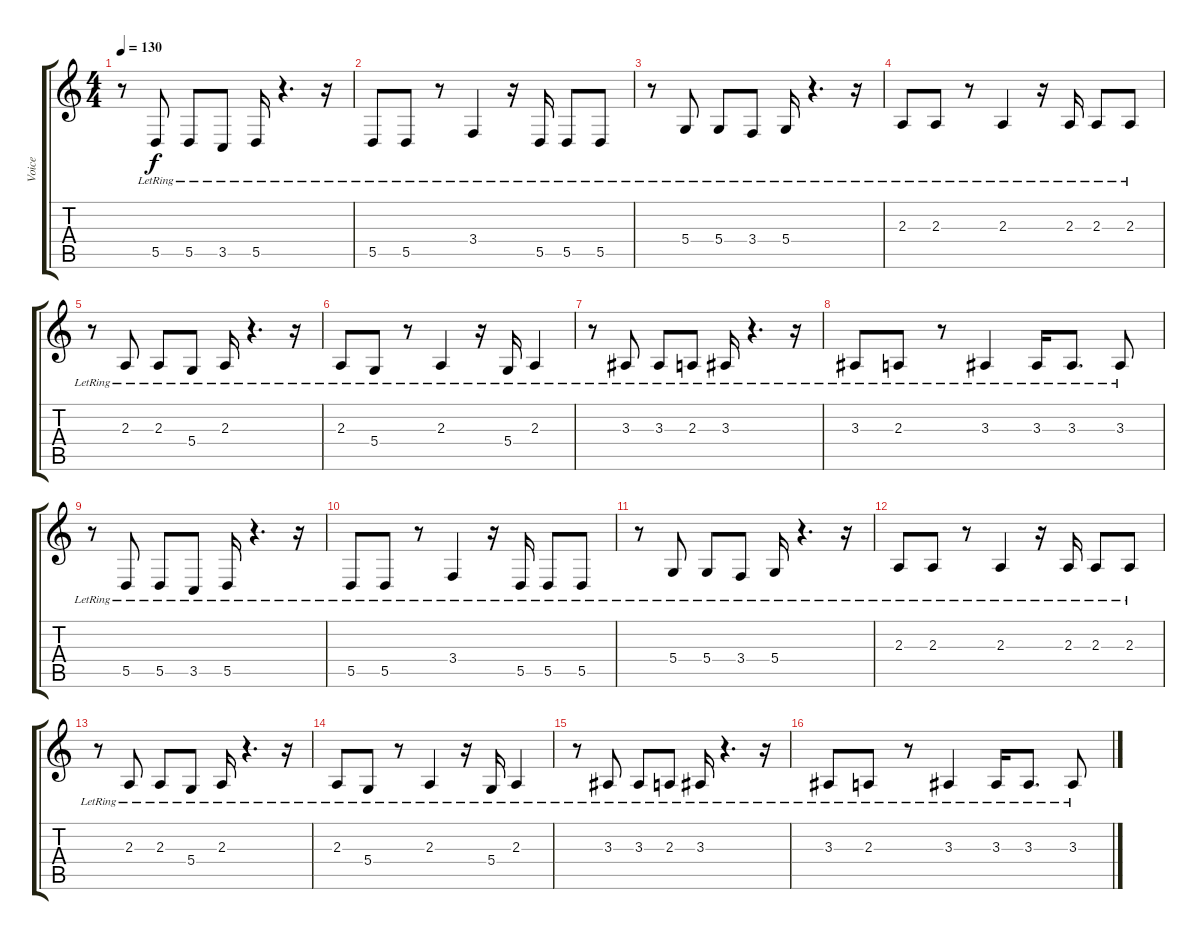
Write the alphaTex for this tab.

\track ("Voice" "Voice") {instrument stringensemble1}
\staff {score tabs}
\tuning (E4 B3 G3 D3 A2 E2) {hide}
\ts (4 4)
\tempo 130
\clef g2
\ks c
r.8{dy f} 5.5{lr}.8 5.5{lr}.8 3.5{lr}.8 5.5{lr}.16 r.4{d} r.16 |
5.5{lr}.8 5.5{lr}.8 r.8 3.4{lr}.4 r.16 5.5{lr}.16 5.5{lr}.8 5.5{lr}.8 |
r.8 5.4{lr}.8 5.4{lr}.8 3.4{lr}.8 5.4{lr}.16 r.4{d} r.16 |
2.3{lr}.8 2.3{lr}.8 r.8 2.3{lr}.4 r.16 2.3{lr}.16 2.3{lr}.8 2.3{lr}.8 |
r.8 2.3{lr}.8 2.3{lr}.8 5.4{lr}.8 2.3{lr}.16 r.4{d} r.16 |
2.3{lr}.8 5.4{lr}.8 r.8 2.3{lr}.4 r.16 5.4{lr}.16 2.3{lr}.4 |
r.8 3.3{lr}.8 3.3{lr}.8 2.3{lr}.8 3.3{lr}.16 r.4{d} r.16 |
3.3{lr}.8 2.3{lr}.8 r.8 3.3{lr}.4 3.3{lr}.16 3.3{lr}.8{d} 3.3{lr}.8 |
r.8 5.5{lr}.8 5.5{lr}.8 3.5{lr}.8 5.5{lr}.16 r.4{d} r.16 |
5.5{lr}.8 5.5{lr}.8 r.8 3.4{lr}.4 r.16 5.5{lr}.16 5.5{lr}.8 5.5{lr}.8 |
r.8 5.4{lr}.8 5.4{lr}.8 3.4{lr}.8 5.4{lr}.16 r.4{d} r.16 |
2.3{lr}.8 2.3{lr}.8 r.8 2.3{lr}.4 r.16 2.3{lr}.16 2.3{lr}.8 2.3{lr}.8 |
r.8 2.3{lr}.8 2.3{lr}.8 5.4{lr}.8 2.3{lr}.16 r.4{d} r.16 |
2.3{lr}.8 5.4{lr}.8 r.8 2.3{lr}.4 r.16 5.4{lr}.16 2.3{lr}.4 |
r.8 3.3{lr}.8 3.3{lr}.8 2.3{lr}.8 3.3{lr}.16 r.4{d} r.16 |
3.3{lr}.8 2.3{lr}.8 r.8 3.3{lr}.4 3.3{lr}.16 3.3{lr}.8{d} 3.3{lr}.8
